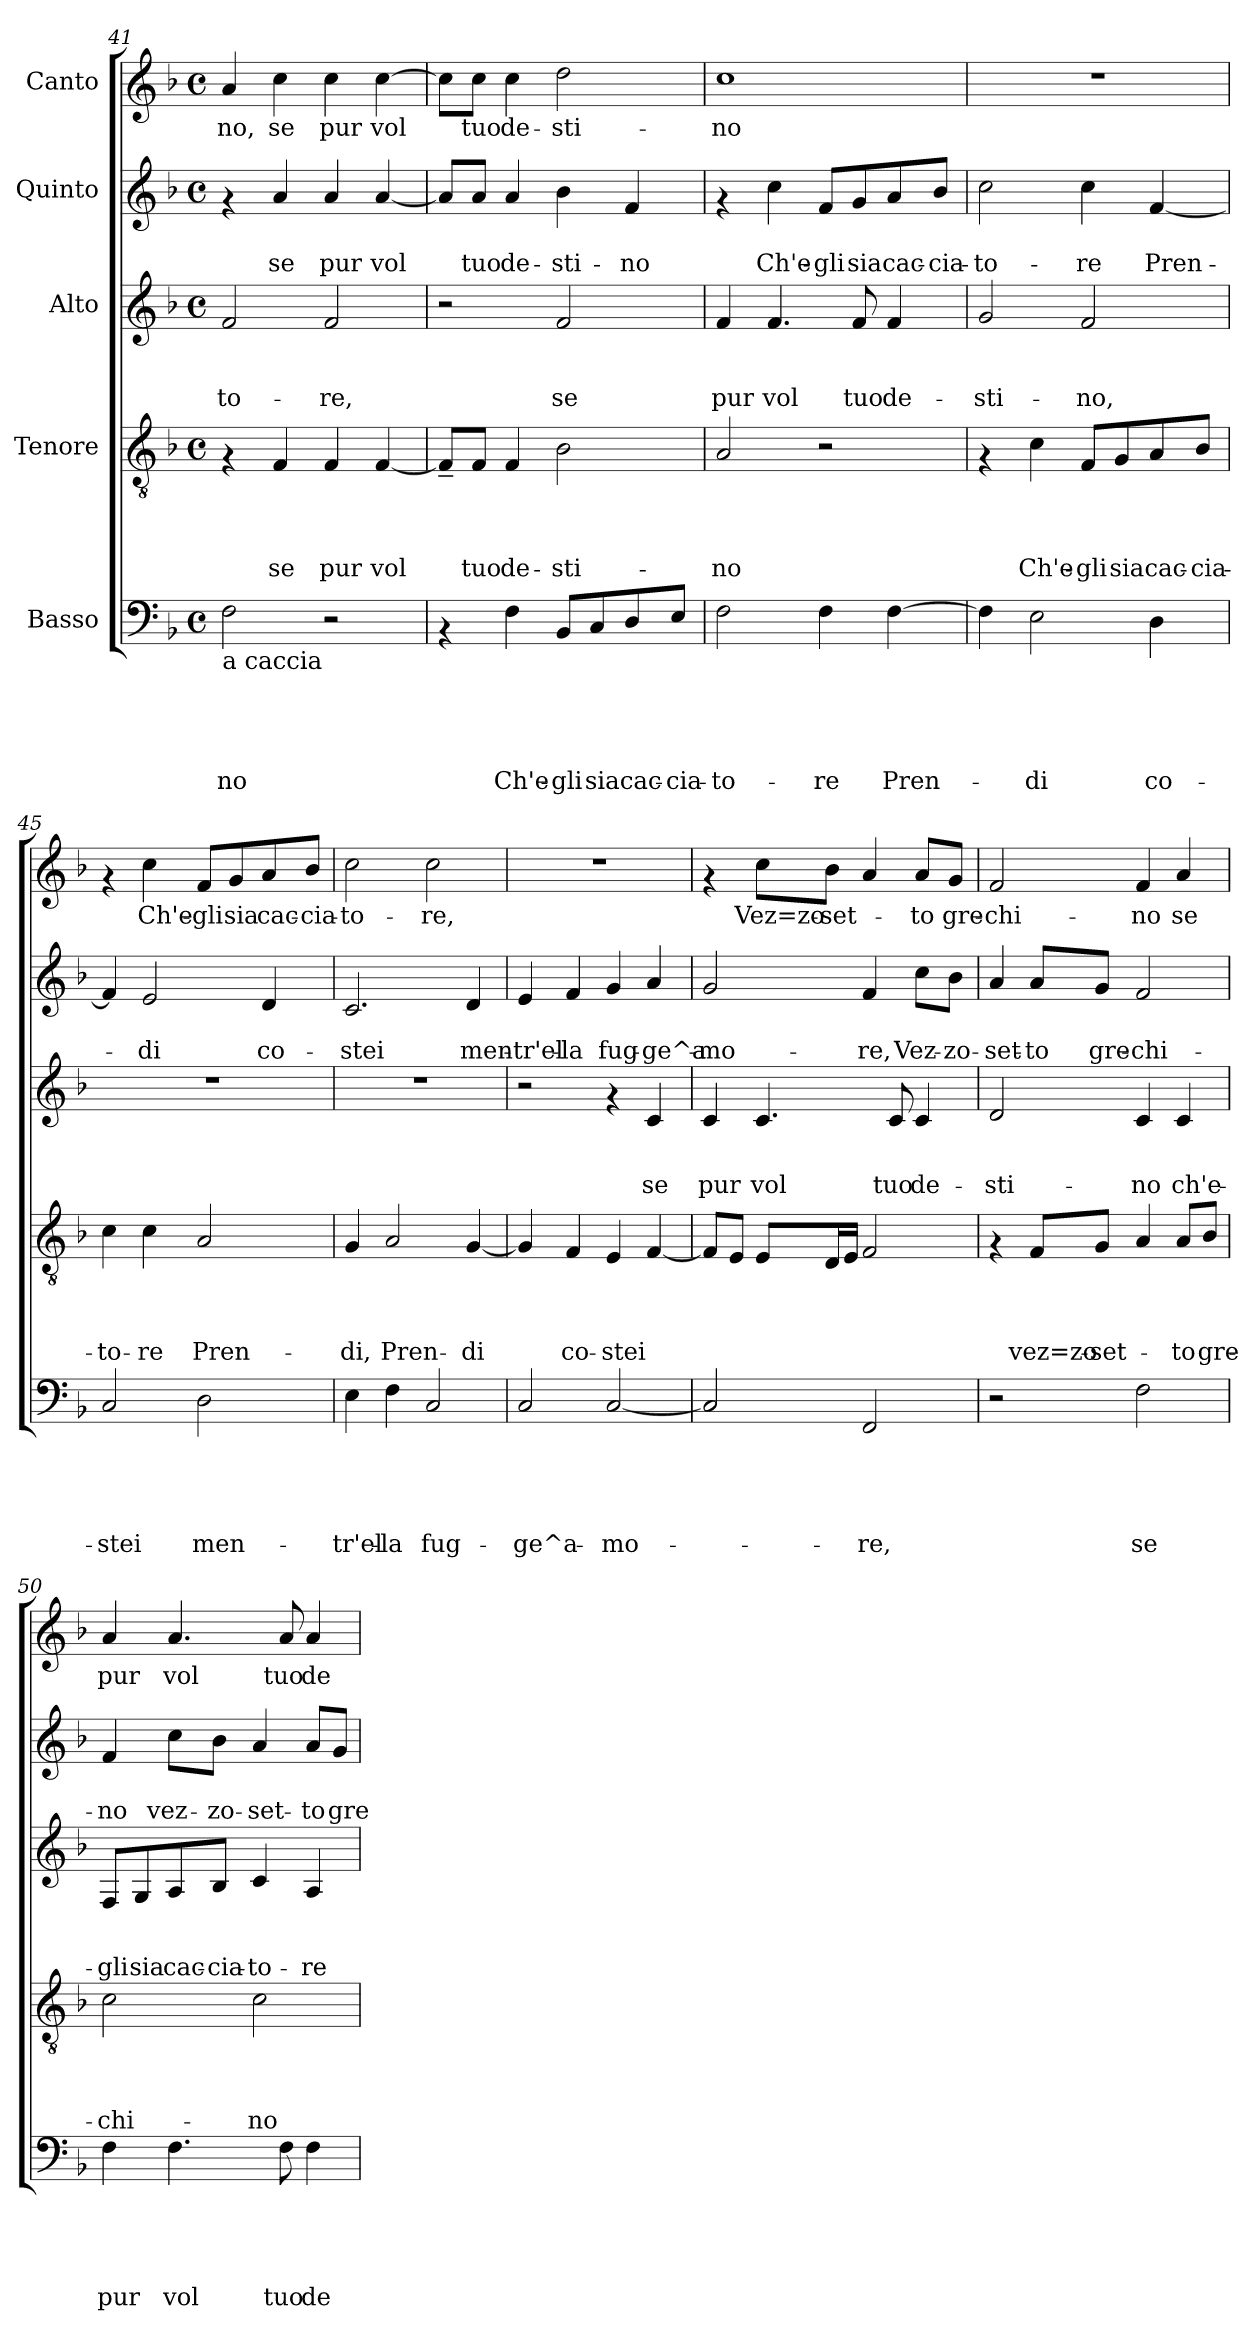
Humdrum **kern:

**kern	**text	**text	**text	**text	**text	**kern	**text	**text	**text	**text	**kern	**text	**text	**text	**kern	**text	**text	**kern	**text
*part5	*part5	*part5	*part5	*part5	*part5	*part4	*part4	*part4	*part4	*part4	*part3	*part3	*part3	*part3	*part2	*part2	*part2	*part1	*part1
*staff5	*staff5	*staff5	*staff5	*staff5	*staff5	*staff4	*staff4	*staff4	*staff4	*staff4	*staff3	*staff3	*staff3	*staff3	*staff2	*staff2	*staff2	*staff1	*staff1
*I"Basso	*	*	*	*	*	*I"Tenore	*	*	*	*	*I"Alto	*	*	*	*I"Quinto	*	*	*I"Canto	*
*clefF4	*	*	*	*	*	*clefGv2	*	*	*	*	*clefG2	*	*	*	*clefG2	*	*	*clefG2	*
*k[b-]	*	*	*	*	*	*k[b-]	*	*	*	*	*k[b-]	*	*	*	*k[b-]	*	*	*k[b-]	*
*F:	*	*	*	*	*	*F:	*	*	*	*	*F:	*	*	*	*F:	*	*	*F:	*
*M4/4	*	*	*	*	*	*M4/4	*	*	*	*	*M4/4	*	*	*	*M4/4	*	*	*M4/4	*
*met(c)	*	*	*	*	*	*met(c)	*	*	*	*	*met(c)	*	*	*	*met(c)	*	*	*met(c)	*
=41	=41	=41	=41	=41	=41	=41	=41	=41	=41	=41	=41	=41	=41	=41	=41	=41	=41	=41	=41
!LO:TX:b:t=a caccia	!	!	!	!	!	!	!	!	!	!	!	!	!	!	!	!	!	!	!
!	!	!	!	!	!LO:LY:b	!	!	!	!	!	!	!	!	!LO:LY:b	!	!	!	!	!LO:LY:b
2F\	.	.	.	.	-no	4rF	.	.	.	.	2f/	.	.	-to-	4rf	.	.	4a/	-no,
!	!	!	!	!	!	!	!	!	!	!LO:LY:b	!	!	!	!	!	!	!LO:LY:b	!	!LO:LY:b
.	.	.	.	.	.	4F/	.	.	.	se	.	.	.	.	4a/	.	se	4cc\	se
!	!	!	!	!	!	!	!	!	!	!LO:LY:b	!	!	!	!LO:LY:b	!	!	!LO:LY:b	!	!LO:LY:b
2r	.	.	.	.	.	4F/	.	.	.	pur	2f/	.	.	-re,	4a/	.	pur	4cc\	pur
!	!	!	!	!	!	!	!	!	!	!LO:LY:b	!	!	!	!	!	!	!LO:LY:b	!	!LO:LY:b
.	.	.	.	.	.	[>4F/	.	.	.	vol	.	.	.	.	[>4a/	.	vol	[>4cc\	vol
!!LO:PB:g=z
=42	=42	=42	=42	=42	=42	=42	=42	=42	=42	=42	=42	=42	=42	=42	=42	=42	=42	=42	=42
4rAA	.	.	.	.	.	8F~</L]	.	.	.	.	2r	.	.	.	8a/L]	.	.	8cc\L]	.
!	!	!	!	!	!	!	!	!	!	!LO:LY:b	!	!	!	!	!	!	!LO:LY:b	!	!LO:LY:b
.	.	.	.	.	.	8F/J	.	.	.	tuo	.	.	.	.	8a/J	.	tuo	8cc\J	tuo
!	!	!	!	!	!LO:LY:b	!	!	!	!	!LO:LY:b	!	!	!	!	!	!	!LO:LY:b	!	!LO:LY:b
4F\	.	.	.	.	Ch'e-	4F/	.	.	.	de-	.	.	.	.	4a/	.	de-	4cc\	de-
!	!	!	!	!	!LO:LY:b	!	!	!	!	!LO:LY:b	!	!	!	!LO:LY:b	!	!	!LO:LY:b	!	!LO:LY:b
8BB-/L	.	.	.	.	-gli	2B-\	.	.	.	-sti-	2f/	.	.	se	4b-\	.	-sti-	2dd\	-sti-
!	!	!	!	!	!LO:LY:b	!	!	!	!	!	!	!	!	!	!	!	!	!	!
8C/	.	.	.	.	sia	.	.	.	.	.	.	.	.	.	.	.	.	.	.
!	!	!	!	!	!LO:LY:b	!	!	!	!	!	!	!	!	!	!	!	!LO:LY:b	!	!
8D/	.	.	.	.	cac-	.	.	.	.	.	.	.	.	.	4f/	.	-no	.	.
!	!	!	!	!	!LO:LY:b	!	!	!	!	!	!	!	!	!	!	!	!	!	!
8E/J	.	.	.	.	-cia-	.	.	.	.	.	.	.	.	.	.	.	.	.	.
=43	=43	=43	=43	=43	=43	=43	=43	=43	=43	=43	=43	=43	=43	=43	=43	=43	=43	=43	=43
!	!	!	!	!	!LO:LY:b	!	!	!	!	!LO:LY:b	!	!	!	!LO:LY:b	!	!	!	!	!LO:LY:b
2F\	.	.	.	.	-to-	2A/	.	.	.	-no	4f/	.	.	pur	4rf	.	.	1cc	-no
!	!	!	!	!	!	!	!	!	!	!	!	!	!	!LO:LY:b	!	!	!LO:LY:b	!	!
.	.	.	.	.	.	.	.	.	.	.	4.f/	.	.	vol	4cc\	.	Ch'e-	.	.
!	!	!	!	!	!LO:LY:b	!	!	!	!	!	!	!	!	!	!	!	!LO:LY:b	!	!
4F\	.	.	.	.	-re	2r	.	.	.	.	.	.	.	.	8f/L	.	-gli	.	.
!	!	!	!	!	!	!	!	!	!	!	!	!	!	!LO:LY:b	!	!	!LO:LY:b	!	!
.	.	.	.	.	.	.	.	.	.	.	8f/	.	.	tuo	8g/	.	sia	.	.
!	!	!	!	!	!LO:LY:b	!	!	!	!	!	!	!	!	!LO:LY:b	!	!	!LO:LY:b	!	!
[>4F\	.	.	.	.	Pren-	.	.	.	.	.	4f/	.	.	de-	8a/	.	cac-	.	.
!	!	!	!	!	!	!	!	!	!	!	!	!	!	!	!	!	!LO:LY:b	!	!
.	.	.	.	.	.	.	.	.	.	.	.	.	.	.	8b-/J	.	-cia-	.	.
=44	=44	=44	=44	=44	=44	=44	=44	=44	=44	=44	=44	=44	=44	=44	=44	=44	=44	=44	=44
!	!	!	!	!	!	!	!	!	!	!	!	!	!	!LO:LY:b	!	!	!LO:LY:b	!	!
4F\]	.	.	.	.	.	4rF	.	.	.	.	2g/	.	.	-sti-	2cc\	.	-to-	1r	.
!	!	!	!	!	!LO:LY:b	!	!	!	!	!LO:LY:b	!	!	!	!	!	!	!	!	!
2E\	.	.	.	.	-di	4c\	.	.	.	Ch'e-	.	.	.	.	.	.	.	.	.
!	!	!	!	!	!	!	!	!	!	!LO:LY:b	!	!	!	!LO:LY:b	!	!	!LO:LY:b	!	!
.	.	.	.	.	.	8F/L	.	.	.	-gli	2f/	.	.	-no,	4cc\	.	-re	.	.
!	!	!	!	!	!	!	!	!	!	!LO:LY:b	!	!	!	!	!	!	!	!	!
.	.	.	.	.	.	8G/	.	.	.	sia	.	.	.	.	.	.	.	.	.
!	!	!	!	!	!LO:LY:b	!	!	!	!	!LO:LY:b	!	!	!	!	!	!	!LO:LY:b	!	!
4D\	.	.	.	.	co-	8A/	.	.	.	cac-	.	.	.	.	[<4f/	.	Pren-	.	.
!	!	!	!	!	!	!	!	!	!	!LO:LY:b	!	!	!	!	!	!	!	!	!
.	.	.	.	.	.	8B-/J	.	.	.	-cia-	.	.	.	.	.	.	.	.	.
=45	=45	=45	=45	=45	=45	=45	=45	=45	=45	=45	=45	=45	=45	=45	=45	=45	=45	=45	=45
!	!	!	!	!	!LO:LY:b	!	!	!	!	!LO:LY:b	!	!	!	!	!	!	!	!	!
2C/	.	.	.	.	-stei	4c\	.	.	.	-to-	1r	.	.	.	4f/]	.	.	4rf	.
!	!	!	!	!	!	!	!	!	!	!LO:LY:b	!	!	!	!	!	!	!LO:LY:b	!	!LO:LY:b
.	.	.	.	.	.	4c\	.	.	.	-re	.	.	.	.	2e/	.	-di	4cc\	Ch'e-
!	!	!	!	!	!LO:LY:b	!	!	!	!	!LO:LY:b	!	!	!	!	!	!	!	!	!LO:LY:b
2D\	.	.	.	.	men-	2A/	.	.	.	Pren-	.	.	.	.	.	.	.	8f/L	-gli
!	!	!	!	!	!	!	!	!	!	!	!	!	!	!	!	!	!	!	!LO:LY:b
.	.	.	.	.	.	.	.	.	.	.	.	.	.	.	.	.	.	8g/	sia
!	!	!	!	!	!	!	!	!	!	!	!	!	!	!	!	!	!LO:LY:b	!	!LO:LY:b
.	.	.	.	.	.	.	.	.	.	.	.	.	.	.	4d/	.	co-	8a/	cac-
!	!	!	!	!	!	!	!	!	!	!	!	!	!	!	!	!	!	!	!LO:LY:b
.	.	.	.	.	.	.	.	.	.	.	.	.	.	.	.	.	.	8b-/J	-cia-
!!LO:LB:g=z
=46	=46	=46	=46	=46	=46	=46	=46	=46	=46	=46	=46	=46	=46	=46	=46	=46	=46	=46	=46
!	!	!	!	!	!LO:LY:b	!	!	!	!	!LO:LY:b	!	!	!	!	!	!	!LO:LY:b	!	!LO:LY:b
4E\	.	.	.	.	-tr'el-	4G/	.	.	.	-di,	1r	.	.	.	2.c/	.	-stei	2cc\	-to-
!	!	!	!	!	!LO:LY:b	!	!	!	!	!LO:LY:b	!	!	!	!	!	!	!	!	!
4F\	.	.	.	.	-la	2A/	.	.	.	Pren-	.	.	.	.	.	.	.	.	.
!	!	!	!	!	!LO:LY:b	!	!	!	!	!	!	!	!	!	!	!	!	!	!LO:LY:b
2C/	.	.	.	.	fug-	.	.	.	.	.	.	.	.	.	.	.	.	2cc\	-re,
!	!	!	!	!	!	!	!	!	!	!LO:LY:b	!	!	!	!	!	!	!LO:LY:b	!	!
.	.	.	.	.	.	[<4G/	.	.	.	-di	.	.	.	.	4d/	.	men-	.	.
=47	=47	=47	=47	=47	=47	=47	=47	=47	=47	=47	=47	=47	=47	=47	=47	=47	=47	=47	=47
!	!	!	!	!	!LO:LY:b	!	!	!	!	!	!	!	!	!	!	!	!LO:LY:b	!	!
2C/	.	.	.	.	-ge^a-	4G/]	.	.	.	.	2r	.	.	.	4e/	.	-tr'el-	1r	.
!	!	!	!	!	!	!	!	!	!	!LO:LY:b	!	!	!	!	!	!	!LO:LY:b	!	!
.	.	.	.	.	.	4F/	.	.	.	co-	.	.	.	.	4f/	.	-la	.	.
!	!	!	!	!	!LO:LY:b	!	!	!	!	!LO:LY:b	!	!	!	!	!	!	!LO:LY:b	!	!
[<2C/	.	.	.	.	-mo-	4E/	.	.	.	-stei	4rf	.	.	.	4g/	.	fug-	.	.
!	!	!	!	!	!	!	!	!	!	!	!	!	!	!LO:LY:b	!	!	!LO:LY:b	!	!
.	.	.	.	.	.	[<4F/	.	.	.	.	4c/	.	.	se	4a/	.	-ge^a-	.	.
=48	=48	=48	=48	=48	=48	=48	=48	=48	=48	=48	=48	=48	=48	=48	=48	=48	=48	=48	=48
!	!	!	!	!	!	!	!	!	!	!	!	!	!	!LO:LY:b	!	!	!LO:LY:b	!	!
2C/]	.	.	.	.	.	8F/L]	.	.	.	.	4c/	.	.	pur	2g/	.	-mo-	4rf	.
.	.	.	.	.	.	8E/J	.	.	.	.	.	.	.	.	.	.	.	.	.
!	!	!	!	!	!	!	!	!	!	!	!	!	!	!LO:LY:b	!	!	!	!	!LO:LY:b
.	.	.	.	.	.	8E/L	.	.	.	.	4.c/	.	.	vol	.	.	.	8cc\L	Vez=zo-
!	!	!	!	!	!	!	!	!	!	!	!	!	!	!	!	!	!	!	!LO:LY:b
.	.	.	.	.	.	16D/L	.	.	.	.	.	.	.	.	.	.	.	8b-\J	-set-
.	.	.	.	.	.	16E/JJ	.	.	.	.	.	.	.	.	.	.	.	.	.
!	!	!	!	!	!LO:LY:b	!	!	!	!	!	!	!	!	!	!	!	!LO:LY:b	!	!
2FF/	.	.	.	.	-re,	2F/	.	.	.	.	.	.	.	.	4f/	.	-re,	4a/	.
!	!	!	!	!	!	!	!	!	!	!	!	!	!	!LO:LY:b	!	!	!	!	!
.	.	.	.	.	.	.	.	.	.	.	8c/	.	.	tuo	.	.	.	.	.
!	!	!	!	!	!	!	!	!	!	!	!	!	!	!LO:LY:b	!	!	!LO:LY:b	!	!LO:LY:b
.	.	.	.	.	.	.	.	.	.	.	4c/	.	.	de-	8cc\L	.	Vez-	8a/L	-to
!	!	!	!	!	!	!	!	!	!	!	!	!	!	!	!	!	!LO:LY:b	!	!LO:LY:b
.	.	.	.	.	.	.	.	.	.	.	.	.	.	.	8b-\J	.	-zo-	8g/J	gre-
=49	=49	=49	=49	=49	=49	=49	=49	=49	=49	=49	=49	=49	=49	=49	=49	=49	=49	=49	=49
!	!	!	!	!	!	!	!	!	!	!	!	!	!	!LO:LY:b	!	!	!LO:LY:b	!	!LO:LY:b
2r	.	.	.	.	.	4rF	.	.	.	.	2d/	.	.	-sti-	4a/	.	-set-	2f/	-chi-
!	!	!	!	!	!	!	!	!	!	!LO:LY:b	!	!	!	!	!	!	!LO:LY:b	!	!
.	.	.	.	.	.	8F/L	.	.	.	vez=zo-	.	.	.	.	8a/L	.	-to	.	.
!	!	!	!	!	!	!	!	!	!	!LO:LY:b	!	!	!	!	!	!	!LO:LY:b	!	!
.	.	.	.	.	.	8G/J	.	.	.	-set-	.	.	.	.	8g/J	.	gre-	.	.
!	!	!	!	!	!LO:LY:b	!	!	!	!	!	!	!	!	!LO:LY:b	!	!	!LO:LY:b	!	!LO:LY:b
2F\	.	.	.	.	se	4A/	.	.	.	.	4c/	.	.	-no	2f/	.	-chi-	4f/	-no
!	!	!	!	!	!	!	!	!	!	!LO:LY:b	!	!	!	!LO:LY:b	!	!	!	!	!LO:LY:b
.	.	.	.	.	.	8A/L	.	.	.	-to	4c/	.	.	ch'e-	.	.	.	4a/	se
!	!	!	!	!	!	!	!	!	!	!LO:LY:b	!	!	!	!	!	!	!	!	!
.	.	.	.	.	.	8B-/J	.	.	.	gre-	.	.	.	.	.	.	.	.	.
!!LO:PB:g=z
=50	=50	=50	=50	=50	=50	=50	=50	=50	=50	=50	=50	=50	=50	=50	=50	=50	=50	=50	=50
!	!	!	!	!	!LO:LY:b	!	!	!	!	!LO:LY:b	!	!	!	!LO:LY:b	!	!	!LO:LY:b	!	!LO:LY:b
4F\	.	.	.	.	pur	2c\	.	.	.	-chi-	8F/L	.	.	-gli	4f/	.	-no	4a/	pur
!	!	!	!	!	!	!	!	!	!	!	!	!	!	!LO:LY:b	!	!	!	!	!
.	.	.	.	.	.	.	.	.	.	.	8G/	.	.	sia	.	.	.	.	.
!	!	!	!	!	!LO:LY:b	!	!	!	!	!	!	!	!	!LO:LY:b	!	!	!LO:LY:b	!	!LO:LY:b
4.F\	.	.	.	.	vol	.	.	.	.	.	8A/	.	.	cac-	8cc\L	.	vez-	4.a/	vol
!	!	!	!	!	!	!	!	!	!	!	!	!	!	!LO:LY:b	!	!	!LO:LY:b	!	!
.	.	.	.	.	.	.	.	.	.	.	8B-/J	.	.	-cia-	8b-\J	.	-zo-	.	.
!	!	!	!	!	!	!	!	!	!	!LO:LY:b	!	!	!	!LO:LY:b	!	!	!LO:LY:b	!	!
.	.	.	.	.	.	2c\	.	.	.	-no	4c/	.	.	-to-	4a/	.	-set-	.	.
!	!	!	!	!	!LO:LY:b	!	!	!	!	!	!	!	!	!	!	!	!	!	!LO:LY:b
8F\	.	.	.	.	tuo	.	.	.	.	.	.	.	.	.	.	.	.	8a/	tuo
!	!	!	!	!	!LO:LY:b	!	!	!	!	!	!	!	!	!LO:LY:b	!	!	!LO:LY:b	!	!LO:LY:b
4F\	.	.	.	.	de-	.	.	.	.	.	4A/	.	.	-re	8a/L	.	-to	4a/	de-
!	!	!	!	!	!	!	!	!	!	!	!	!	!	!	!	!	!LO:LY:b	!	!
.	.	.	.	.	.	.	.	.	.	.	.	.	.	.	8g/J	.	gre-	.	.
=	=	=	=	=	=	=	=	=	=	=	=	=	=	=	=	=	=	=	=
*-	*-	*-	*-	*-	*-	*-	*-	*-	*-	*-	*-	*-	*-	*-	*-	*-	*-	*-	*-
